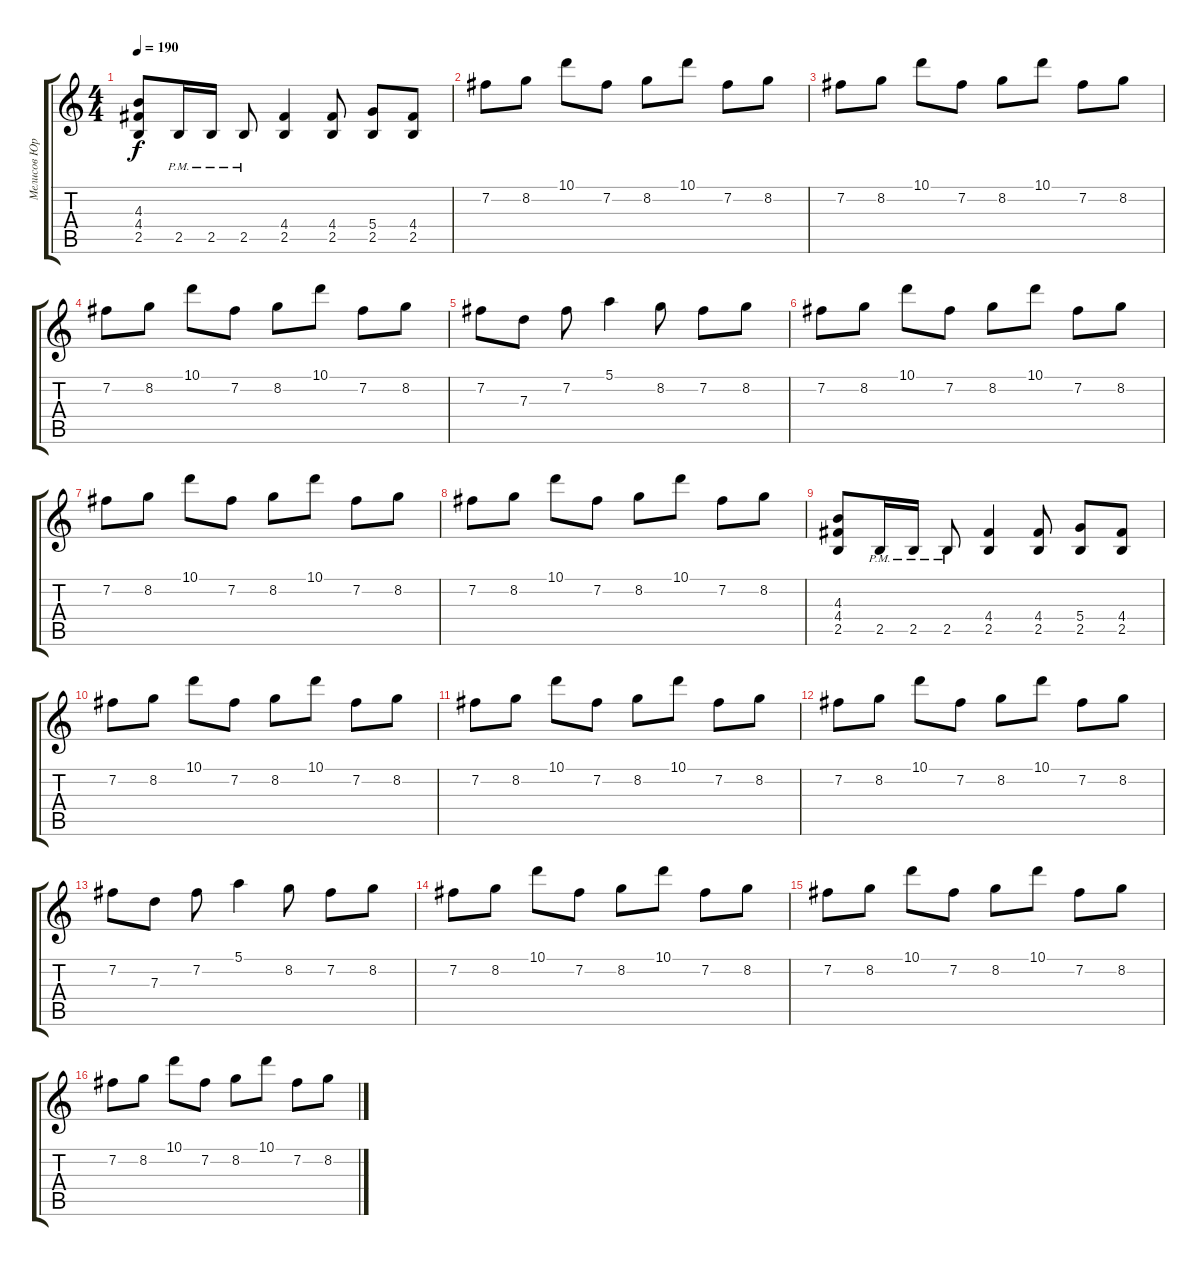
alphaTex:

\track ("Мелисов Юрий" "Мелисов Юр") {instrument distortionguitar}
\staff {score tabs}
\tuning (E4 B3 G3 D3 A2 E2) {hide}
\ts (4 4)
\tempo 190
\clef g2
\ks c
(4.3 4.4 2.5).8{dy f balance 0} 2.5{pm}.16 2.5{pm}.16 2.5{pm}.8 (4.4 2.5).4 (4.4 2.5).8 (5.4 2.5).8 (4.4 2.5).8 |
7.2.8 8.2.8 10.1.8 7.2.8 8.2.8 10.1.8 7.2.8 8.2.8 |
7.2.8 8.2.8 10.1.8 7.2.8 8.2.8 10.1.8 7.2.8 8.2.8 |
7.2.8 8.2.8 10.1.8 7.2.8 8.2.8 10.1.8 7.2.8 8.2.8 |
7.2.8 7.3.8 7.2.8 5.1.4 8.2.8 7.2.8 8.2.8 |
7.2.8 8.2.8 10.1.8 7.2.8 8.2.8 10.1.8 7.2.8 8.2.8 |
7.2.8 8.2.8 10.1.8 7.2.8 8.2.8 10.1.8 7.2.8 8.2.8 |
7.2.8 8.2.8 10.1.8 7.2.8 8.2.8 10.1.8 7.2.8 8.2.8 |
(4.3 4.4 2.5).8 2.5{pm}.16 2.5{pm}.16 2.5{pm}.8 (4.4 2.5).4 (4.4 2.5).8 (5.4 2.5).8 (4.4 2.5).8 |
7.2.8 8.2.8 10.1.8 7.2.8 8.2.8 10.1.8 7.2.8 8.2.8 |
7.2.8 8.2.8 10.1.8 7.2.8 8.2.8 10.1.8 7.2.8 8.2.8 |
7.2.8 8.2.8 10.1.8 7.2.8 8.2.8 10.1.8 7.2.8 8.2.8 |
7.2.8 7.3.8 7.2.8 5.1.4 8.2.8 7.2.8 8.2.8 |
7.2.8 8.2.8 10.1.8 7.2.8 8.2.8 10.1.8 7.2.8 8.2.8 |
7.2.8 8.2.8 10.1.8 7.2.8 8.2.8 10.1.8 7.2.8 8.2.8 |
7.2.8 8.2.8 10.1.8 7.2.8 8.2.8 10.1.8 7.2.8 8.2.8
